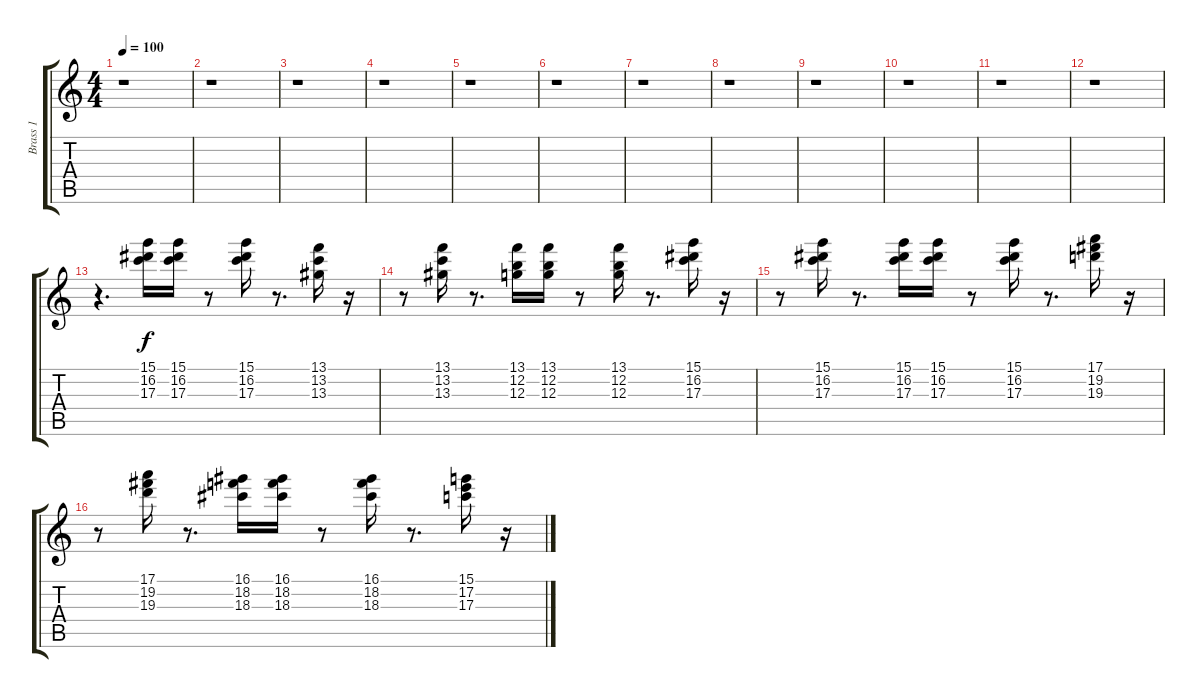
\track ("Brass 1" "Brass 1") {instrument acousticguitarnylon}
\staff {score tabs}
\tuning (E4 B3 G3 D3 A2 E2) {hide}
\ts (4 4)
\tempo 100
\clef g2
\ks c
r.1{dy f} |
r.1 |
r.1 |
r.1 |
r.1 |
r.1 |
r.1 |
r.1 |
r.1 |
r.1 |
r.1 |
r.1 |
r.4{d} (15.1 16.2 17.3).16 (15.1 16.2 17.3).16 r.8 (15.1 16.2 17.3).16 r.8{d} (13.1 13.2 13.3).16 r.16 |
r.8 (13.1 13.2 13.3).16 r.8{d} (13.1 12.2 12.3).16 (13.1 12.2 12.3).16 r.8 (13.1 12.2 12.3).16 r.8{d} (15.1 16.2 17.3).16 r.16 |
r.8 (15.1 16.2 17.3).16 r.8{d} (15.1 16.2 17.3).16 (15.1 16.2 17.3).16 r.8 (15.1 16.2 17.3).16 r.8{d} (17.1 19.2 19.3).16 r.16 |
r.8 (17.1 19.2 19.3).16 r.8{d} (16.1 18.2 18.3).16 (16.1 18.2 18.3).16 r.8 (16.1 18.2 18.3).16 r.8{d} (15.1 17.2 17.3).16 r.16
